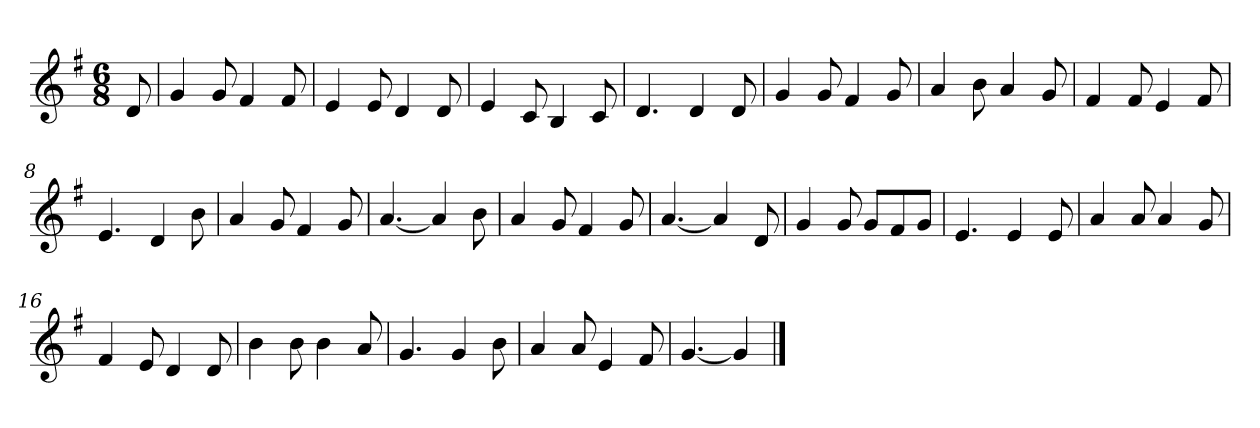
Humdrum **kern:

**kern
*part1
*staff1
*k[f#]
*M6/8
*MM120
=
8d
=1
4g
8g
4f#
8f#
=2
4e
8e
4d
8d
=3
4e
8c
4B
8c
=4
4.d
4d
8d
=5
4g
8g
4f#
8g
=6
4a
8b
4a
8g
=7
4f#
8f#
4e
8f#
=8
4.e
4d
8b
=9
4a
8g
4f#
8g
=10
[4.a
4a]
8b
=11
4a
8g
4f#
8g
=12
[4.a
4a]
8d
=13
4g
8g
8gL
8f#
8gJ
=14
4.e
4e
8e
=15
4a
8a
4a
8g
=16
4f#
8e
4d
8d
=17
4b
8b
4b
8a
=18
4.g
4g
8b
=19
4a
8a
4e
8f#
=20
[4.g
4g]
==
*-
